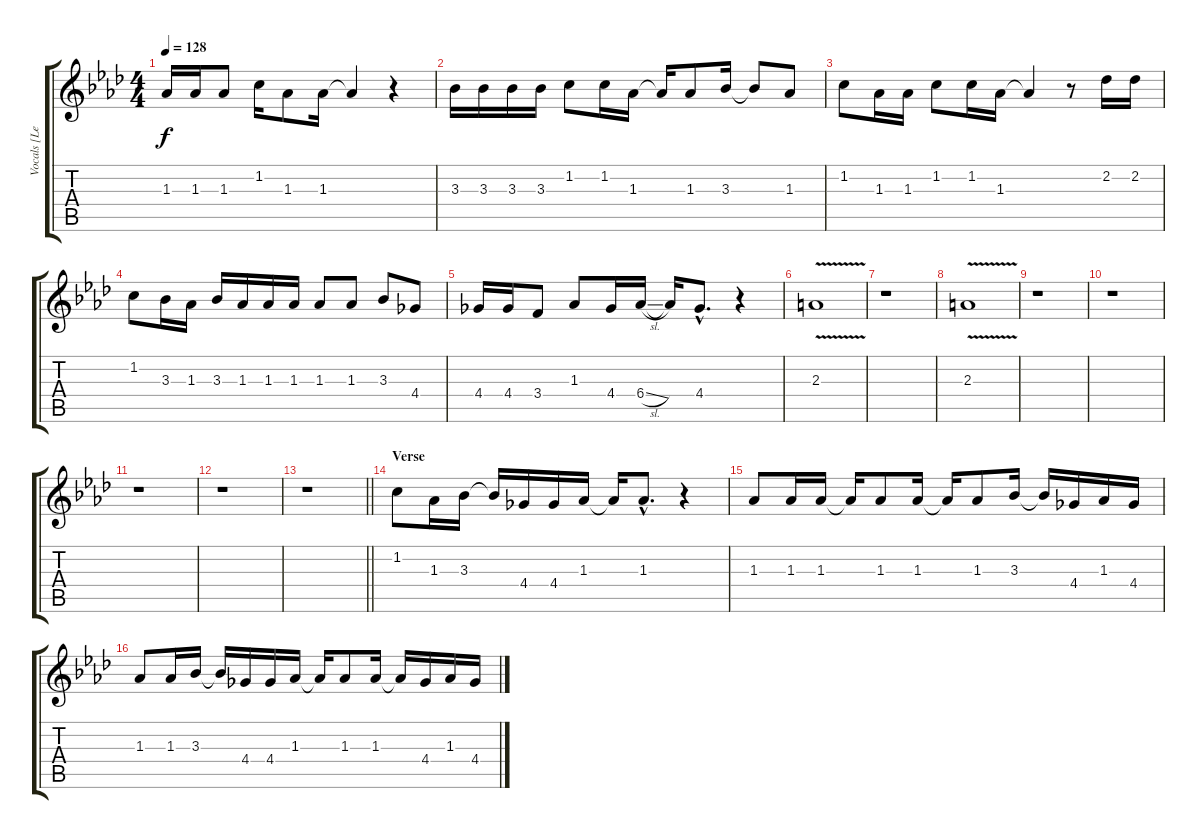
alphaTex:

\track ("Vocals [Les Claypool]" "Vocals [Le") {instrument electricguitarmuted}
\staff {score tabs}
\tuning (E4 B3 G3 D3 A2 E2) {hide}
\ts (4 4)
\tempo 128
\clef g2
\ks ab
1.3.16{dy f} 1.3.16 1.3.8 1.2.16 1.3.8 1.3.16 1.3{t}.4 r.4 |
3.3.16 3.3.16 3.3.16 3.3.16 1.2.8 1.2.16 1.3.16 1.3{t}.16 1.3.8 3.3.16 3.3{t}.8 1.3.8 |
1.2.8 1.3.16 1.3.16 1.2.8 1.2.16 1.3.16 1.3{t}.4 r.8 2.2.16 2.2.16 |
1.2.8 3.3.16 1.3.16 3.3.16 1.3.16 1.3.16 1.3.16 1.3.8 1.3.8 3.3.8 4.4.8 |
4.4.16 4.4.16 3.4.8 1.3.8 4.4.16 6.4{sl}.16 6.4{t}.16 4.4{hac}.8{d} r.4 |
2.3{v}.1 |
r.1 |
2.3{v}.1 |
r.1 |
r.1 |
r.1 |
r.1 |
\barLineRight lightlight
r.1 |
\section ("" "Verse")
1.2.8 1.3.16 3.3.16 3.3{t}.16 4.4.16 4.4.16 1.3.16 1.3{t}.16 1.3{hac}.8{d} r.4 |
1.3.8 1.3.16 1.3.16 1.3{t}.16 1.3.8 1.3.16 1.3{t}.16 1.3.8 3.3.16 3.3{t}.16 4.4.16 1.3.16 4.4.16 |
1.3.8 1.3.16 3.3.16 3.3{t}.16 4.4.16 4.4.16 1.3.16 1.3{t}.16 1.3.8 1.3.16 1.3{t}.16 4.4.16 1.3.16 4.4.16
